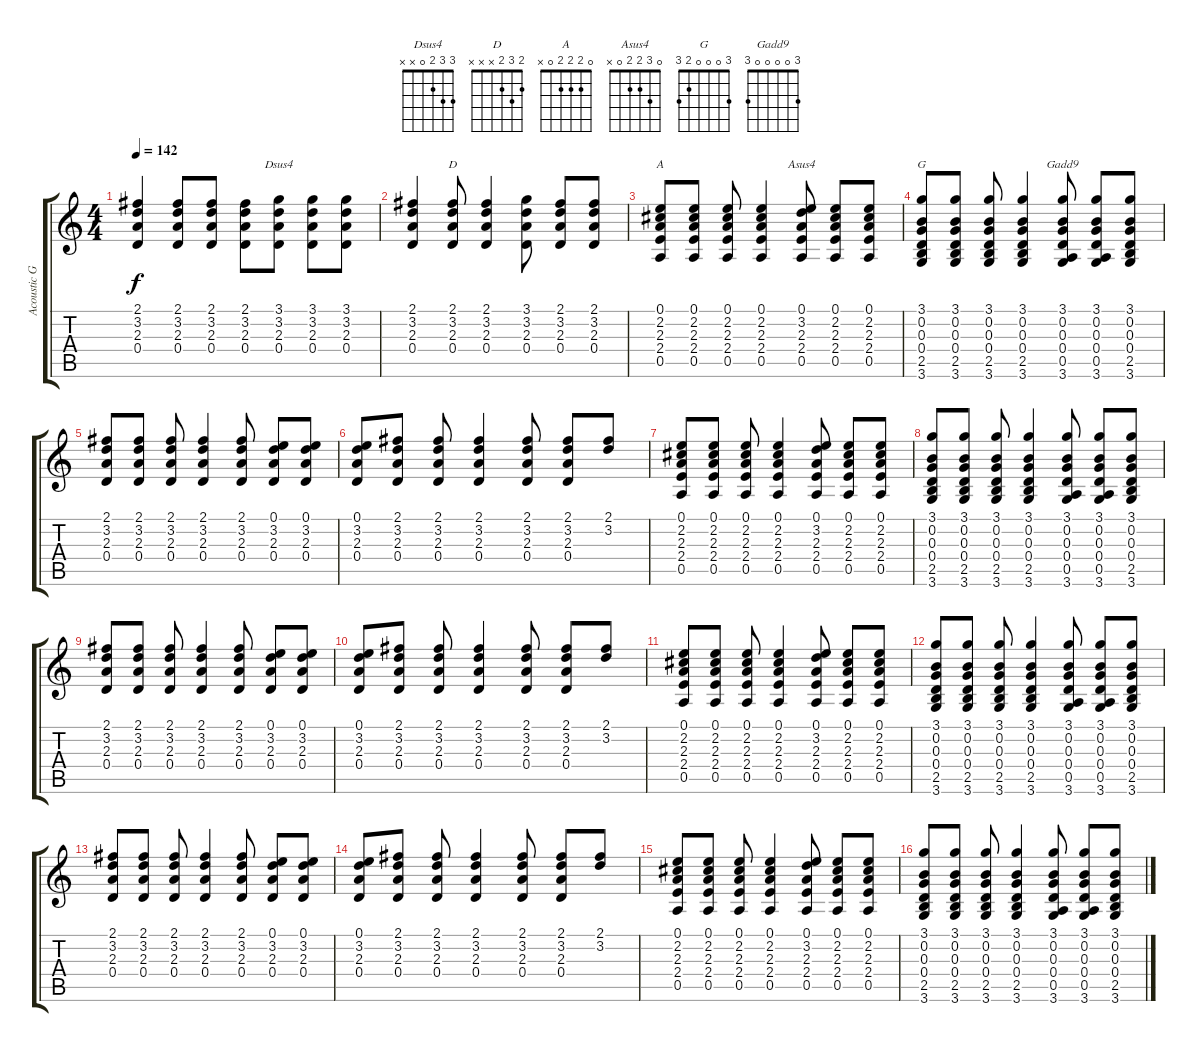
\track ("Acoustic Guitar" "Acoustic G") {instrument acousticguitarsteel}
\staff {score tabs}
\tuning (E4 B3 G3 D3 A2 E2) {hide}
\chord ("Dsus4" 3 3 2 0 x x)
\chord ("D" 2 3 2 x x x)
\chord ("A" 0 2 2 2 0 x)
\chord ("Asus4" 0 3 2 2 0 x)
\chord ("G" 3 0 0 0 2 3)
\chord ("Gadd9" 3 0 0 0 0 3)
\ts (4 4)
\tempo 142
\clef g2
\ks c
(2.1 3.2 2.3 0.4).4{dy f} (2.1 3.2 2.3 0.4).8 (2.1 3.2 2.3 0.4).8 (2.1 3.2 2.3 0.4).8 (3.1 3.2 2.3 0.4).8{ch "Dsus4"} (3.1 3.2 2.3 0.4).8 (3.1 3.2 2.3 0.4).8 |
(2.1 3.2 2.3 0.4).4 (2.1 3.2 2.3 0.4).8{ch "D"} (2.1 3.2 2.3 0.4).4 (3.1 3.2 2.3 0.4).8 (2.1 3.2 2.3 0.4).8 (2.1 3.2 2.3 0.4).8 |
(0.1 2.2 2.3 2.4 0.5).8{ch "A"} (0.1 2.2 2.3 2.4 0.5).8 (0.1 2.2 2.3 2.4 0.5).8 (0.1 2.2 2.3 2.4 0.5).4 (0.1 3.2 2.3 2.4 0.5).8{ch "Asus4"} (0.1 2.2 2.3 2.4 0.5).8 (0.1 2.2 2.3 2.4 0.5).8 |
(3.1 0.2 0.3 0.4 2.5 3.6).8{ch "G"} (3.1 0.2 0.3 0.4 2.5 3.6).8 (3.1 0.2 0.3 0.4 2.5 3.6).8 (3.1 0.2 0.3 0.4 2.5 3.6).4 (3.1 0.2 0.3 0.4 0.5 3.6).8{ch "Gadd9"} (3.1 0.2 0.3 0.4 0.5 3.6).8 (3.1 0.2 0.3 0.4 2.5 3.6).8 |
(2.1 3.2 2.3 0.4).8 (2.1 3.2 2.3 0.4).8 (2.1 3.2 2.3 0.4).8 (2.1 3.2 2.3 0.4).4 (2.1 3.2 2.3 0.4).8 (0.1 3.2 2.3 0.4).8 (0.1 3.2 2.3 0.4).8 |
(0.1 3.2 2.3 0.4).8 (2.1 3.2 2.3 0.4).8 (2.1 3.2 2.3 0.4).8 (2.1 3.2 2.3 0.4).4 (2.1 3.2 2.3 0.4).8 (2.1 3.2 2.3 0.4).8 (2.1 3.2).8 |
(0.1 2.2 2.3 2.4 0.5).8 (0.1 2.2 2.3 2.4 0.5).8 (0.1 2.2 2.3 2.4 0.5).8 (0.1 2.2 2.3 2.4 0.5).4 (0.1 3.2 2.3 2.4 0.5).8 (0.1 2.2 2.3 2.4 0.5).8 (0.1 2.2 2.3 2.4 0.5).8 |
(3.1 0.2 0.3 0.4 2.5 3.6).8 (3.1 0.2 0.3 0.4 2.5 3.6).8 (3.1 0.2 0.3 0.4 2.5 3.6).8 (3.1 0.2 0.3 0.4 2.5 3.6).4 (3.1 0.2 0.3 0.4 0.5 3.6).8 (3.1 0.2 0.3 0.4 0.5 3.6).8 (3.1 0.2 0.3 0.4 2.5 3.6).8 |
(2.1 3.2 2.3 0.4).8 (2.1 3.2 2.3 0.4).8 (2.1 3.2 2.3 0.4).8 (2.1 3.2 2.3 0.4).4 (2.1 3.2 2.3 0.4).8 (0.1 3.2 2.3 0.4).8 (0.1 3.2 2.3 0.4).8 |
(0.1 3.2 2.3 0.4).8 (2.1 3.2 2.3 0.4).8 (2.1 3.2 2.3 0.4).8 (2.1 3.2 2.3 0.4).4 (2.1 3.2 2.3 0.4).8 (2.1 3.2 2.3 0.4).8 (2.1 3.2).8 |
(0.1 2.2 2.3 2.4 0.5).8 (0.1 2.2 2.3 2.4 0.5).8 (0.1 2.2 2.3 2.4 0.5).8 (0.1 2.2 2.3 2.4 0.5).4 (0.1 3.2 2.3 2.4 0.5).8 (0.1 2.2 2.3 2.4 0.5).8 (0.1 2.2 2.3 2.4 0.5).8 |
(3.1 0.2 0.3 0.4 2.5 3.6).8 (3.1 0.2 0.3 0.4 2.5 3.6).8 (3.1 0.2 0.3 0.4 2.5 3.6).8 (3.1 0.2 0.3 0.4 2.5 3.6).4 (3.1 0.2 0.3 0.4 0.5 3.6).8 (3.1 0.2 0.3 0.4 0.5 3.6).8 (3.1 0.2 0.3 0.4 2.5 3.6).8 |
(2.1 3.2 2.3 0.4).8 (2.1 3.2 2.3 0.4).8 (2.1 3.2 2.3 0.4).8 (2.1 3.2 2.3 0.4).4 (2.1 3.2 2.3 0.4).8 (0.1 3.2 2.3 0.4).8 (0.1 3.2 2.3 0.4).8 |
(0.1 3.2 2.3 0.4).8 (2.1 3.2 2.3 0.4).8 (2.1 3.2 2.3 0.4).8 (2.1 3.2 2.3 0.4).4 (2.1 3.2 2.3 0.4).8 (2.1 3.2 2.3 0.4).8 (2.1 3.2).8 |
(0.1 2.2 2.3 2.4 0.5).8 (0.1 2.2 2.3 2.4 0.5).8 (0.1 2.2 2.3 2.4 0.5).8 (0.1 2.2 2.3 2.4 0.5).4 (0.1 3.2 2.3 2.4 0.5).8 (0.1 2.2 2.3 2.4 0.5).8 (0.1 2.2 2.3 2.4 0.5).8 |
(3.1 0.2 0.3 0.4 2.5 3.6).8 (3.1 0.2 0.3 0.4 2.5 3.6).8 (3.1 0.2 0.3 0.4 2.5 3.6).8 (3.1 0.2 0.3 0.4 2.5 3.6).4 (3.1 0.2 0.3 0.4 0.5 3.6).8 (3.1 0.2 0.3 0.4 0.5 3.6).8 (3.1 0.2 0.3 0.4 2.5 3.6).8
